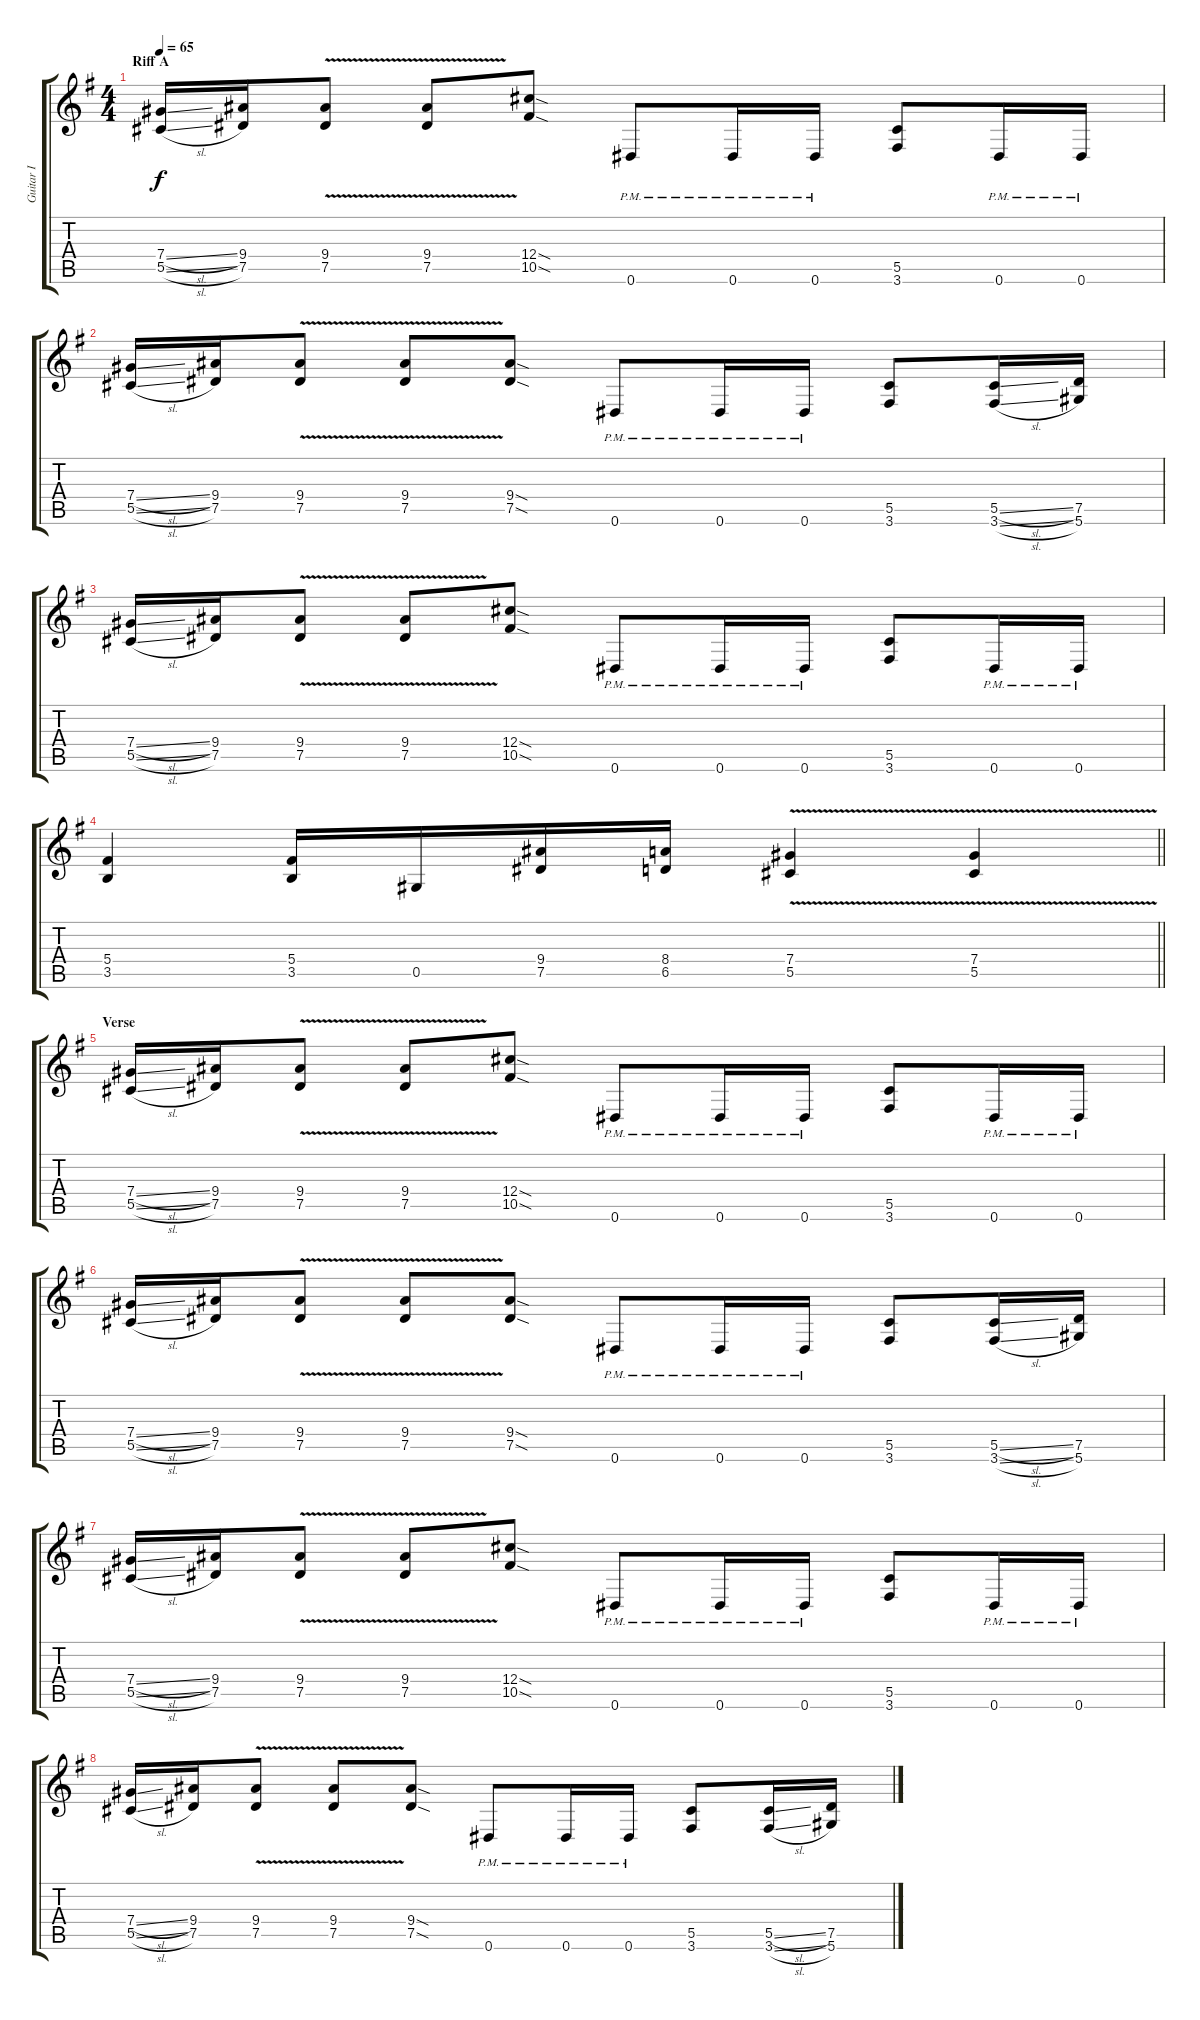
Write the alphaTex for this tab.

\track ("Guitar I" "Guitar I") {instrument distortionguitar}
\staff {score tabs}
\tuning (Eb4 Bb3 Gb3 Db3 Ab2 Eb2) {hide}
\ts (4 4)
\section ("" "Riff A")
\tempo 65
\clef g2
\ks eminor
(7.4{sl} 5.5{sl}).16{dy f} (9.4 7.5).16 (9.4{v} 7.5{v}).8 (9.4{v} 7.5{v}).8 (12.4{sod} 10.5{sod}).8 0.6{pm}.8 0.6{pm}.16 0.6{pm}.16 (5.5 3.6).8 0.6{pm}.16 0.6{pm}.16 |
(7.4{sl} 5.5{sl}).16 (9.4 7.5).16 (9.4{v} 7.5{v}).8 (9.4{v} 7.5{v}).8 (9.4{sod} 7.5{sod}).8 0.6{pm}.8 0.6{pm}.16 0.6{pm}.16 (5.5 3.6).8 (5.5{sl} 3.6{sl}).16 (7.5 5.6).16 |
(7.4{sl} 5.5{sl}).16 (9.4 7.5).16 (9.4{v} 7.5{v}).8 (9.4{v} 7.5{v}).8 (12.4{sod} 10.5{sod}).8 0.6{pm}.8 0.6{pm}.16 0.6{pm}.16 (5.5 3.6).8 0.6{pm}.16 0.6{pm}.16 |
\barLineRight lightlight
(5.4 3.5).4 (5.4 3.5).16 0.5.16 (9.4 7.5).16 (8.4 6.5).16 (7.4{v} 5.5{v}).4 (7.4{v} 5.5{v}).4 |
\section ("" "Verse")
(7.4{sl} 5.5{sl}).16 (9.4 7.5).16 (9.4{v} 7.5{v}).8 (9.4{v} 7.5{v}).8 (12.4{sod} 10.5{sod}).8 0.6{pm}.8 0.6{pm}.16 0.6{pm}.16 (5.5 3.6).8 0.6{pm}.16 0.6{pm}.16 |
(7.4{sl} 5.5{sl}).16 (9.4 7.5).16 (9.4{v} 7.5{v}).8 (9.4{v} 7.5{v}).8 (9.4{sod} 7.5{sod}).8 0.6{pm}.8 0.6{pm}.16 0.6{pm}.16 (5.5 3.6).8 (5.5{sl} 3.6{sl}).16 (7.5 5.6).16 |
(7.4{sl} 5.5{sl}).16 (9.4 7.5).16 (9.4{v} 7.5{v}).8 (9.4{v} 7.5{v}).8 (12.4{sod} 10.5{sod}).8 0.6{pm}.8 0.6{pm}.16 0.6{pm}.16 (5.5 3.6).8 0.6{pm}.16 0.6{pm}.16 |
(7.4{sl} 5.5{sl}).16 (9.4 7.5).16 (9.4{v} 7.5{v}).8 (9.4{v} 7.5{v}).8 (9.4{sod} 7.5{sod}).8 0.6{pm}.8 0.6{pm}.16 0.6{pm}.16 (5.5 3.6).8 (5.5{sl} 3.6{sl}).16 (7.5 5.6).16
